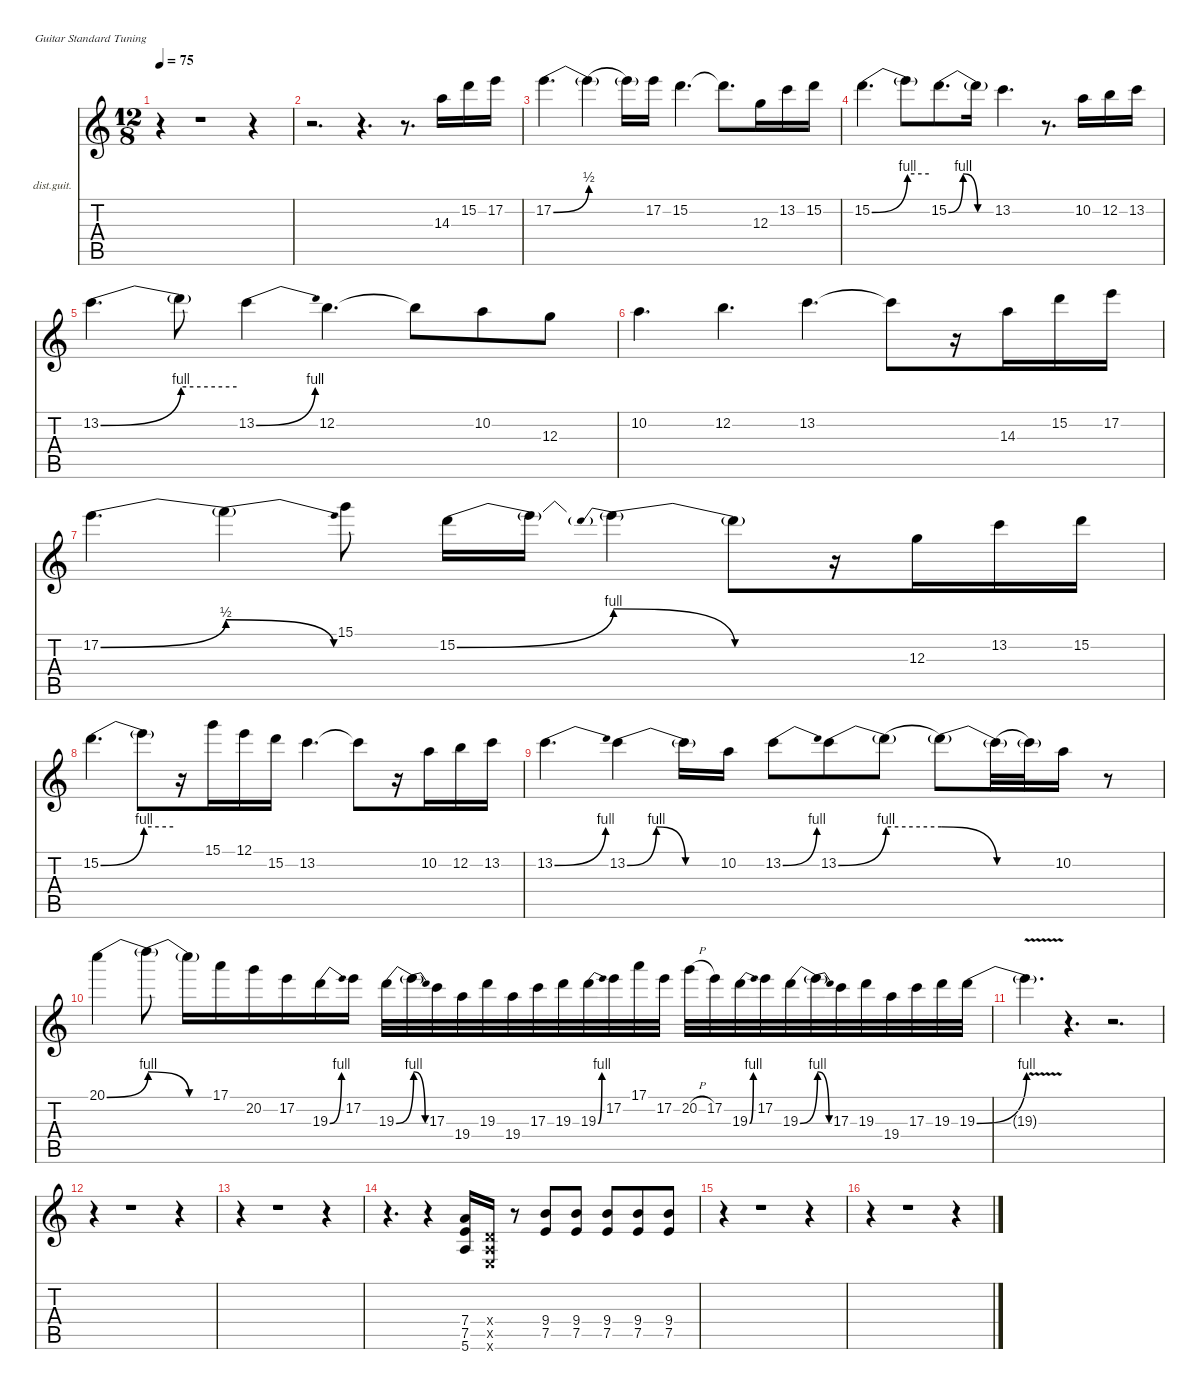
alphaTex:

\defaultSystemsLayout 4
\hideDynamics
\bracketExtendMode nobrackets
\firstSystemTrackNameOrientation horizontal
\otherSystemsTrackNameOrientation horizontal
\track ("Lead Guitar" "dist.guit.") {instrument distortionguitar}
\staff {score tabs}
\tuning (E4 B3 G3 D3 A2 E2)
\ts (12 8)
\tempo 75
\clef g2
\ks c
r.4{dy f beam Down} r.1{beam Down} r.4{beam Down} |
r.2{d beam Down} r.4{d beam Down} r.8{d beam Down} 14.3.16{beam Down} 15.2.16{beam Down} 17.2.16{beam Down} |
17.2{be (bend 0 0 60 2)}.4{d beam Down} 17.2{be (hold 0 0 60 0) t}.4{beam Down} 17.2{be (hold 0 0 60 0) t}.16{beam Down} 17.2.16{beam Down} 15.2.4{d beam Down} 15.2{t}.8{d beam Down} 12.3.16{beam Down} 13.2.16{beam Down} 15.2.16{beam Down} |
15.2{be (bend 0 0 60 4)}.4{d beam Down} 15.2{be (hold 0 4 60 4) t}.8{beam Down} 15.2{be (bendrelease 0 0 30 4 30 4 60 0)}.8{d beam Down} 15.2{be (hold 0 0 60 0) t}.16{beam Down} 13.2.4{d beam Down} r.8{d beam Down} 10.2.16{beam Down} 12.2.16{beam Down} 13.2.16{beam Down} |
13.2{be (bend 0 0 60 4)}.4{d beam Down} 13.2{be (hold 0 4 60 4) t}.8{beam Down} 13.2{be (bend 0 0 7.999999799999999 4)}.4{beam Down} 12.2.4{d beam Down} 12.2{t}.8{beam Down} 10.2.8{beam Down} 12.3.8{beam Down} |
10.2.4{d beam Down} 12.2.4{d beam Down} 13.2.4{d beam Down} 13.2{t}.8{beam Down} r.16{beam Down} 14.3.16{beam Down} 15.2.16{beam Down} 17.2.16{beam Down} |
17.2{be (bend 0 0 60 2)}.4{d beam Down} 17.2{be (release 0 2 60 0) t}.4{beam Down} 15.1.8{beam Down} 15.2{be (bend 0 0 60 4)}.16{beam Down} 15.2{t}.16{beam Down} 15.2{be (prebendrelease 0 4 60 0) t}.4{beam Down} 15.2{be (hold 0 0 60 0) t}.8{beam Down} r.16{beam Down} 12.3.16{beam Down} 13.2.16{beam Down} 15.2.16{beam Down} |
15.2{be (bend 0 0 60 4)}.4{d beam Down} 15.2{be (hold 0 4 60 4) t}.8{beam Down} r.16{beam Down} 15.1.16{beam Down} 12.1.16{beam Down} 15.2.16{beam Down} 13.2.4{d beam Down} 13.2{t}.8{beam Down} r.16{beam Down} 10.2.16{beam Down} 12.2.16{beam Down} 13.2.16{beam Down} |
13.2{be (bend 0 0 7.999999799999999 4)}.4{d beam Down} 13.2{be (bendrelease 0 0 30 4 30 4 60 0)}.4{beam Down} 13.2{be (hold 0 0 60 0) t}.16{beam Down} 10.2.16{beam Down} 13.2{be (bend 0 0 30 4)}.8{beam Down} 13.2{be (bend 0 0 60 4)}.8{beam Down} 13.2{be (hold 0 4 60 4) t}.8{beam Down} 13.2{be (release 0 4 60 0) t}.8{beam Down} 13.2{be (hold 0 0 60 0) t}.32{beam Down} 13.2{be (hold 0 0 60 0) t}.32{beam Down} 10.2.16{beam Down} r.8{beam Down} |
20.1{be (bend 0 0 60 4)}.4{beam Down} 20.1{be (release 0 4 60 0) t}.8{beam Down} 20.1{be (hold 0 0 60 0) t}.16{beam Down} 17.1.16{beam Down} 20.2.16{beam Down} 17.2.16{beam Down} 19.3{be (bend 0 0 30 4)}.16{beam Down} 17.2.16{beam Down} 19.3{be (bend 0 0 60 4)}.32{beam Down} 19.3{be (release 0 4 60 0) t}.32{beam Down} 17.3.32{beam Down} 19.4.32{beam Down} 19.3.32{beam Down} 19.4.32{beam Down} 17.3.32{beam Down} 19.3.32{beam Down} 19.3{be (bend 0 0 30 4)}.32{beam Down} 17.2.32{beam Down} 17.1.32{beam Down} 17.2.32{beam Down} 20.2{h}.32{beam Down} 17.2.32{beam Down} 19.3{be (bend 0 0 30 4)}.32{beam Down} 17.2.32{beam Down} 19.3{be (bend 0 0 60 4)}.32{beam Down} 19.3{be (release 0 4 60 0) t}.32{beam Down} 17.3.32{beam Down} 19.3.32{beam Down} 19.4.32{beam Down} 17.3.32{beam Down} 19.3.32{beam Down} 19.3{be (bend 0 0 60 4)}.32{beam Down} |
19.3{v t}.4{d beam Down} r.4{d beam Down} r.2{d beam Down} |
r.4{beam Down} r.1{beam Down} r.4{beam Down} |
r.4{beam Down} r.1{beam Down} r.4{beam Down} |
r.4{d beam Down} r.4{beam Down} (7.4 7.5 5.6).16{dy fff beam Up} (0.4{x} 0.5{x} 0.6{x}).16{dy p beam Up} r.8{beam Up} (9.4 7.5).8{dy fff beam Up} (9.4 7.5).8{beam Up} (9.4 7.5).8{beam Up} (9.4 7.5).8{beam Up} (9.4 7.5).8{beam Up} |
r.4{beam Down} r.1{beam Down} r.4{beam Down} |
r.4{beam Down} r.1{beam Down} r.4{beam Down}
